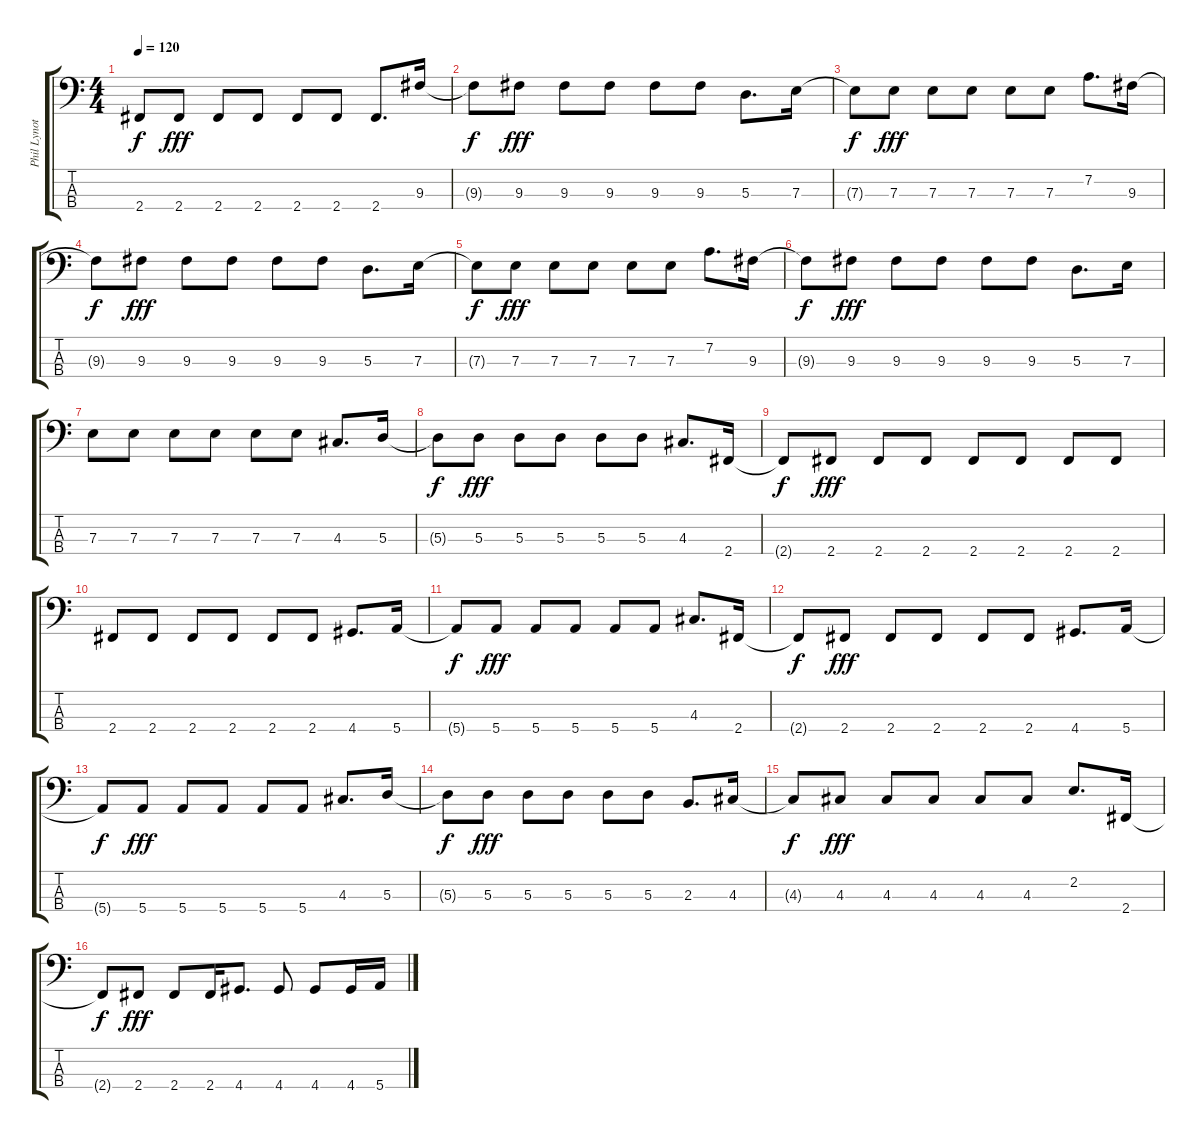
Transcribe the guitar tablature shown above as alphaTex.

\track ("Phil Lynott" "Phil Lynot") {instrument slapbass2}
\staff {score tabs}
\tuning (G2 D2 A1 E1) {hide}
\ts (4 4)
\tempo 120
\clef f4
\ks c
2.4{t}.8{dy f} 2.4.8{dy fff} 2.4.8 2.4.8 2.4.8 2.4.8 2.4.8{d} 9.3.16 |
9.3{t}.8{dy f} 9.3.8{dy fff} 9.3.8 9.3.8 9.3.8 9.3.8 5.3.8{d} 7.3.16 |
7.3{t}.8{dy f} 7.3.8{dy fff} 7.3.8 7.3.8 7.3.8 7.3.8 7.2.8{d} 9.3.16 |
9.3{t}.8{dy f} 9.3.8{dy fff} 9.3.8 9.3.8 9.3.8 9.3.8 5.3.8{d} 7.3.16 |
7.3{t}.8{dy f} 7.3.8{dy fff} 7.3.8 7.3.8 7.3.8 7.3.8 7.2.8{d} 9.3.16 |
9.3{t}.8{dy f} 9.3.8{dy fff} 9.3.8 9.3.8 9.3.8 9.3.8 5.3.8{d} 7.3.16 |
7.3.8 7.3.8 7.3.8 7.3.8 7.3.8 7.3.8 4.3.8{d} 5.3.16 |
5.3{t}.8{dy f} 5.3.8{dy fff} 5.3.8 5.3.8 5.3.8 5.3.8 4.3.8{d} 2.4.16 |
2.4{t}.8{dy f} 2.4.8{dy fff} 2.4.8 2.4.8 2.4.8 2.4.8 2.4.8 2.4.8 |
2.4.8 2.4.8 2.4.8 2.4.8 2.4.8 2.4.8 4.4.8{d} 5.4.16 |
5.4{t}.8{dy f} 5.4.8{dy fff} 5.4.8 5.4.8 5.4.8 5.4.8 4.3.8{d} 2.4.16 |
2.4{t}.8{dy f} 2.4.8{dy fff} 2.4.8 2.4.8 2.4.8 2.4.8 4.4.8{d} 5.4.16 |
5.4{t}.8{dy f} 5.4.8{dy fff} 5.4.8 5.4.8 5.4.8 5.4.8 4.3.8{d} 5.3.16 |
5.3{t}.8{dy f} 5.3.8{dy fff} 5.3.8 5.3.8 5.3.8 5.3.8 2.3.8{d} 4.3.16 |
4.3{t}.8{dy f} 4.3.8{dy fff} 4.3.8 4.3.8 4.3.8 4.3.8 2.2.8{d} 2.4.16 |
2.4{t}.8{dy f} 2.4.8{dy fff} 2.4.8 2.4.16 4.4.8{d} 4.4.8 4.4.8 4.4.16 5.4.16
